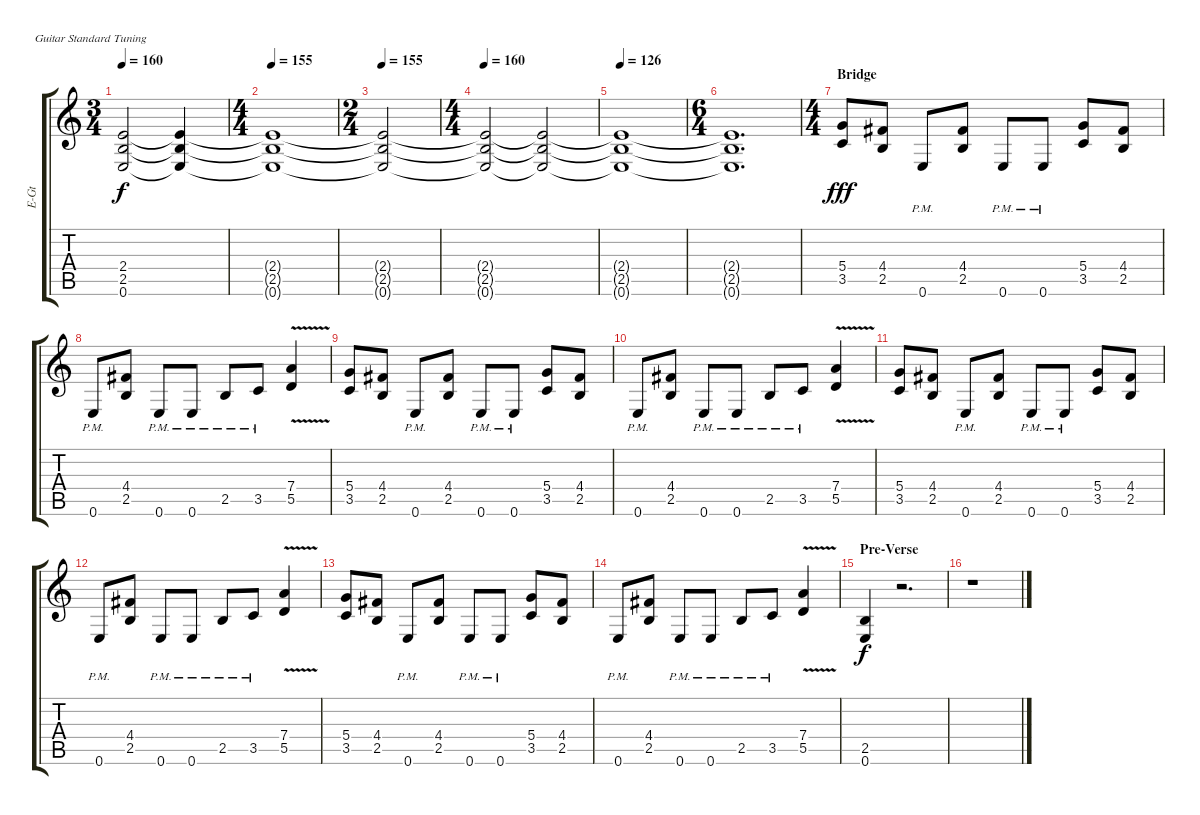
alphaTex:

\bracketExtendMode groupsimilarinstruments
\track ("M. Friedman" "E-Gt") {solo instrument distortionguitar}
\staff {score tabs}
\tuning (E4 B3 G3 D3 A2 E2)
\ts (3 4)
\beaming (8 3 1 1 1)
\tempo 160
\clef g2
\ks c
(2.5{t} 0.6{t} 2.4{t}).2{dy f beam Up} (2.5{t} 0.6{t} 2.4{t}).4{beam Up} |
\ts (4 4)
\beaming (8 2 2 2 2)
\tempo 155
(2.5{t} 0.6{t} 2.4{t}).1{beam Up} |
\ts (2 4)
\beaming (8 1 1 1 1)
\tempo 155
(2.5{t} 0.6{t} 2.4{t}).2{beam Up} |
\ts (4 4)
\beaming (8 2 2 2 2)
\tempo 160
(2.5{t} 0.6{t} 2.4{t}).2{beam Up} (2.5{t} 0.6{t} 2.4{t}).2{beam Up} |
\tempo 126
(2.5{t} 0.6{t} 2.4{t}).1{beam Up} |
\ts (6 4)
\beaming (8 3 3 3 3)
(2.5{t} 0.6{t} 2.4{t}).1{d beam Up} |
\ts (4 4)
\beaming (8 2 2 2 2)
\section ("" "Bridge")
(5.4 3.5).8{dy fff beam Up} (4.4{acc #} 2.5).8{beam Up} 0.6{pm}.8{beam Up} (4.4{acc #} 2.5).8{beam Up} 0.6{pm}.8{beam Up} 0.6{pm}.8{beam Up} (5.4 3.5).8{beam Up} (4.4{acc #} 2.5).8{beam Up} |
0.6{pm}.8{beam Up} (4.4{acc #} 2.5).8{beam Up} 0.6{pm}.8{beam Up} 0.6{pm}.8{beam Up} 2.5{pm}.8{beam Up} 3.5{pm}.8{beam Up} (7.4 5.5{v}).4{beam Up} |
(5.4 3.5).8{beam Up} (4.4{acc #} 2.5).8{beam Up} 0.6{pm}.8{beam Up} (4.4{acc #} 2.5).8{beam Up} 0.6{pm}.8{beam Up} 0.6{pm}.8{beam Up} (5.4 3.5).8{beam Up} (4.4{acc #} 2.5).8{beam Up} |
0.6{pm}.8{beam Up} (4.4{acc #} 2.5).8{beam Up} 0.6{pm}.8{beam Up} 0.6{pm}.8{beam Up} 2.5{pm}.8{beam Up} 3.5{pm}.8{beam Up} (7.4 5.5{v}).4{beam Up} |
(5.4 3.5).8{beam Up} (4.4{acc #} 2.5).8{beam Up} 0.6{pm}.8{beam Up} (4.4{acc #} 2.5).8{beam Up} 0.6{pm}.8{beam Up} 0.6{pm}.8{beam Up} (5.4 3.5).8{beam Up} (4.4{acc #} 2.5).8{beam Up} |
0.6{pm}.8{beam Up} (4.4{acc #} 2.5).8{beam Up} 0.6{pm}.8{beam Up} 0.6{pm}.8{beam Up} 2.5{pm}.8{beam Up} 3.5{pm}.8{beam Up} (7.4 5.5{v}).4{beam Up} |
(5.4 3.5).8{beam Up} (4.4{acc #} 2.5).8{beam Up} 0.6{pm}.8{beam Up} (4.4{acc #} 2.5).8{beam Up} 0.6{pm}.8{beam Up} 0.6{pm}.8{beam Up} (5.4 3.5).8{beam Up} (4.4{acc #} 2.5).8{beam Up} |
0.6{pm}.8{beam Up} (4.4{acc #} 2.5).8{beam Up} 0.6{pm}.8{beam Up} 0.6{pm}.8{beam Up} 2.5{pm}.8{beam Up} 3.5{pm}.8{beam Up} (7.4 5.5{v}).4{beam Up} |
\section ("" "Pre-Verse")
(2.5 0.6).4{dy f beam Up} r.2{d beam Down} |
r.1{beam Down}
